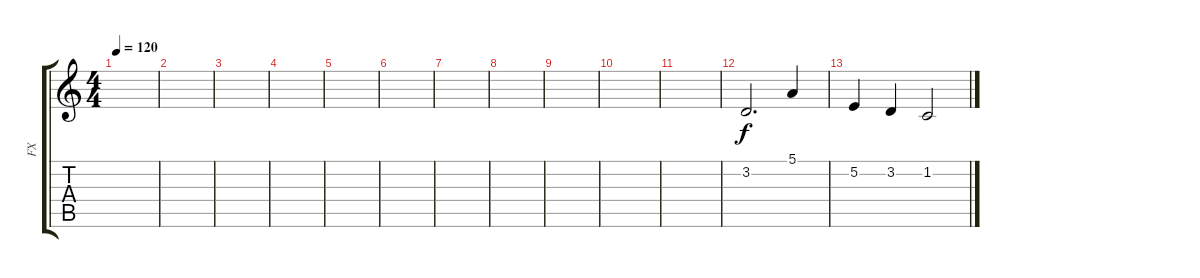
\track ("FX" "FX") {instrument lead2sawtooth}
\staff {score tabs}
\tuning (E4 B3 G3 D3 A2 E2) {hide}
\ts (4 4)
\tempo 120
\clef g2
\ks c
|
|
|
|
|
|
|
|
|
|
|
3.2.2{d volume 13} 5.1.4 |
5.2.4 3.2.4 1.2.2
